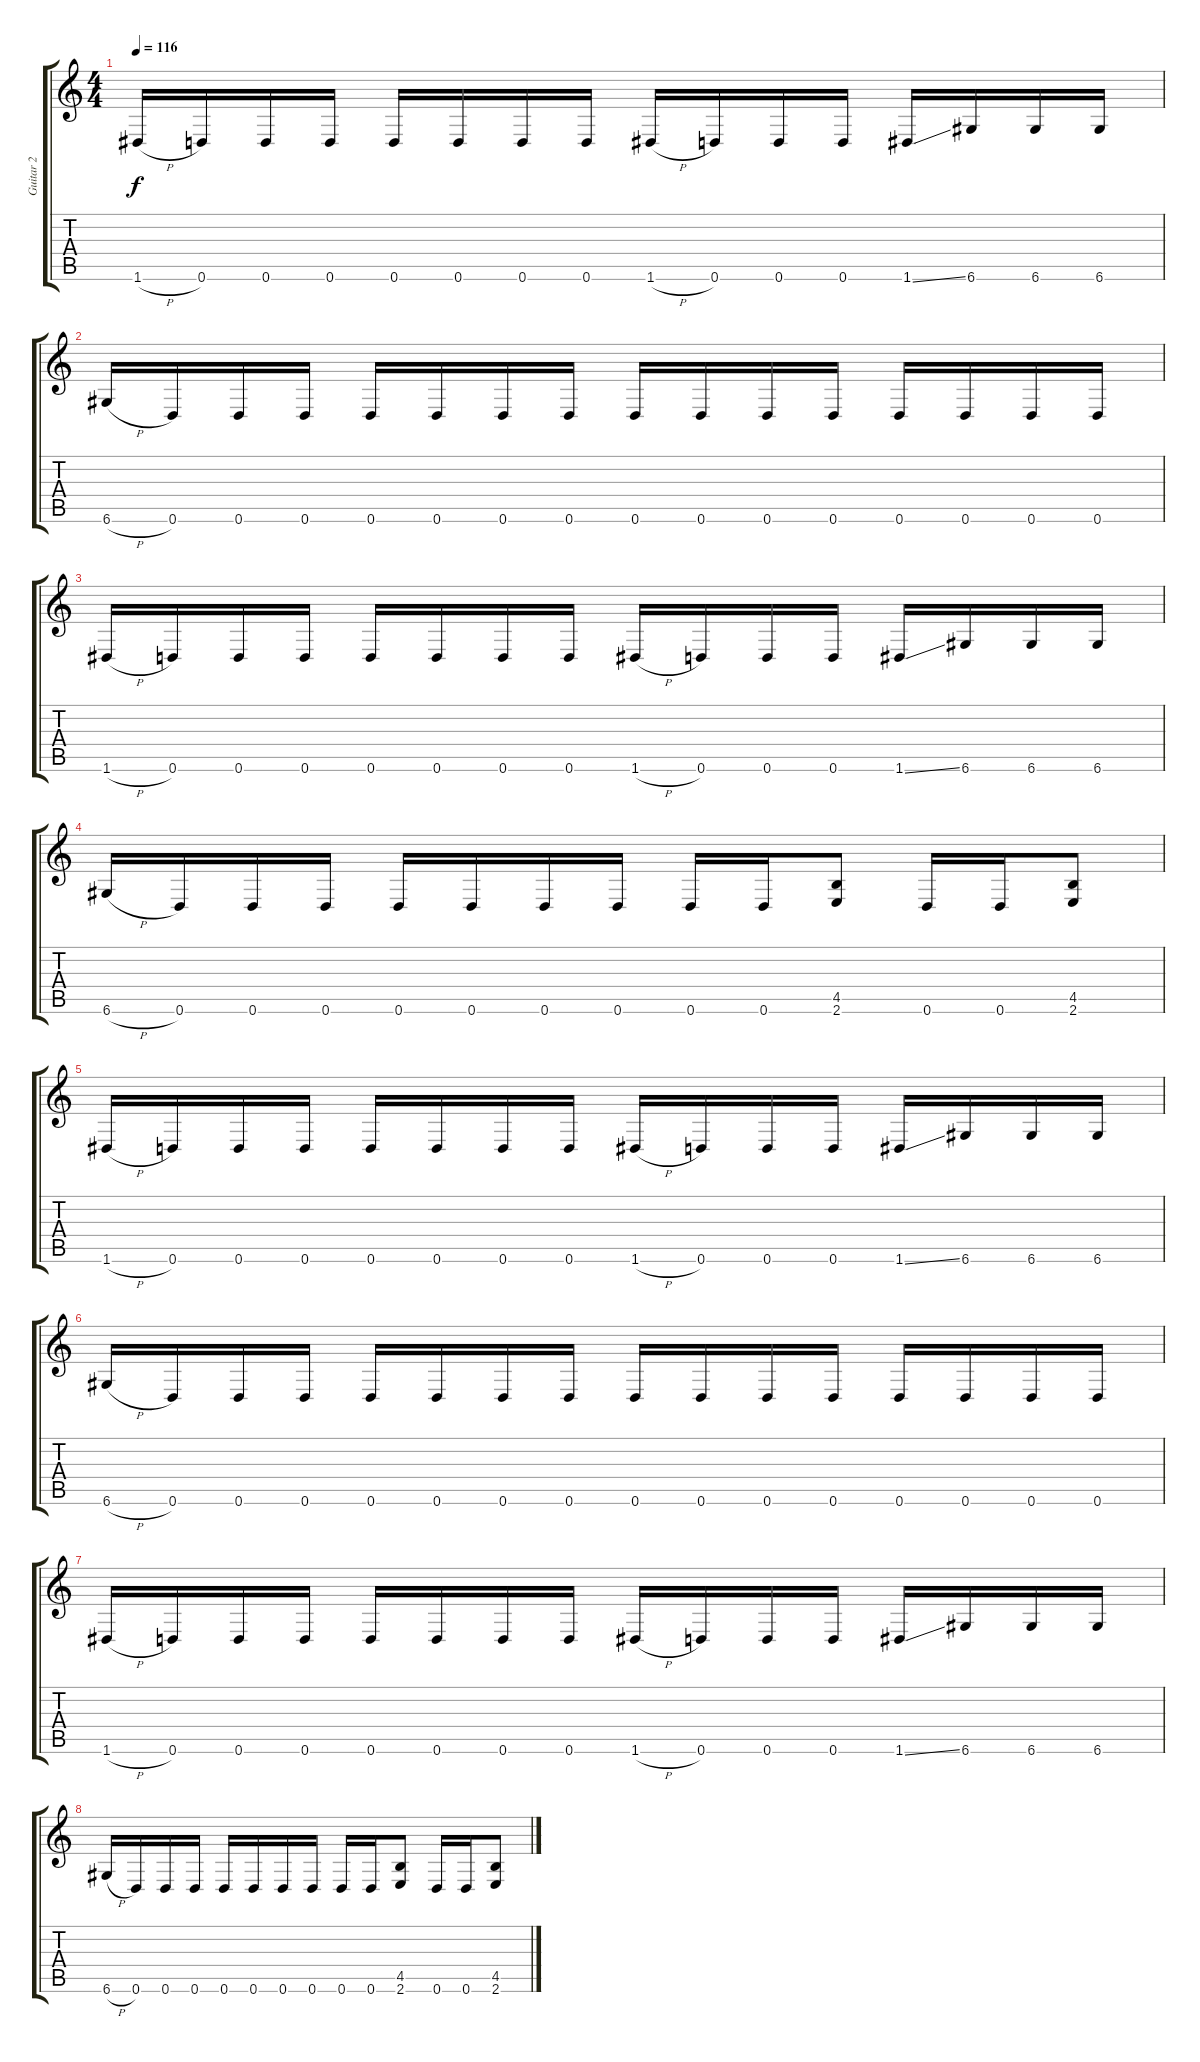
\track ("Guitar 2" "Guitar 2") {instrument distortionguitar}
\staff {score tabs}
\tuning (D4 A3 F3 C3 G2 D2) {hide}
\ts (4 4)
\tempo 116
\clef g2
\ks c
1.6{h}.16{dy f} 0.6.16 0.6.16 0.6.16 0.6.16 0.6.16 0.6.16 0.6.16 1.6{h}.16 0.6.16 0.6.16 0.6.16 1.6{ss}.16 6.6.16 6.6.16 6.6.16 |
6.6{h}.16 0.6.16 0.6.16 0.6.16 0.6.16 0.6.16 0.6.16 0.6.16 0.6.16 0.6.16 0.6.16 0.6.16 0.6.16 0.6.16 0.6.16 0.6.16 |
1.6{h}.16 0.6.16 0.6.16 0.6.16 0.6.16 0.6.16 0.6.16 0.6.16 1.6{h}.16 0.6.16 0.6.16 0.6.16 1.6{ss}.16 6.6.16 6.6.16 6.6.16 |
6.6{h}.16 0.6.16 0.6.16 0.6.16 0.6.16 0.6.16 0.6.16 0.6.16 0.6.16 0.6.16 (4.5 2.6).8 0.6.16 0.6.16 (4.5 2.6).8 |
1.6{h}.16 0.6.16 0.6.16 0.6.16 0.6.16 0.6.16 0.6.16 0.6.16 1.6{h}.16 0.6.16 0.6.16 0.6.16 1.6{ss}.16 6.6.16 6.6.16 6.6.16 |
6.6{h}.16 0.6.16 0.6.16 0.6.16 0.6.16 0.6.16 0.6.16 0.6.16 0.6.16 0.6.16 0.6.16 0.6.16 0.6.16 0.6.16 0.6.16 0.6.16 |
1.6{h}.16 0.6.16 0.6.16 0.6.16 0.6.16 0.6.16 0.6.16 0.6.16 1.6{h}.16 0.6.16 0.6.16 0.6.16 1.6{ss}.16 6.6.16 6.6.16 6.6.16 |
6.6{h}.16 0.6.16 0.6.16 0.6.16 0.6.16 0.6.16 0.6.16 0.6.16 0.6.16 0.6.16 (4.5 2.6).8 0.6.16 0.6.16 (4.5 2.6).8
